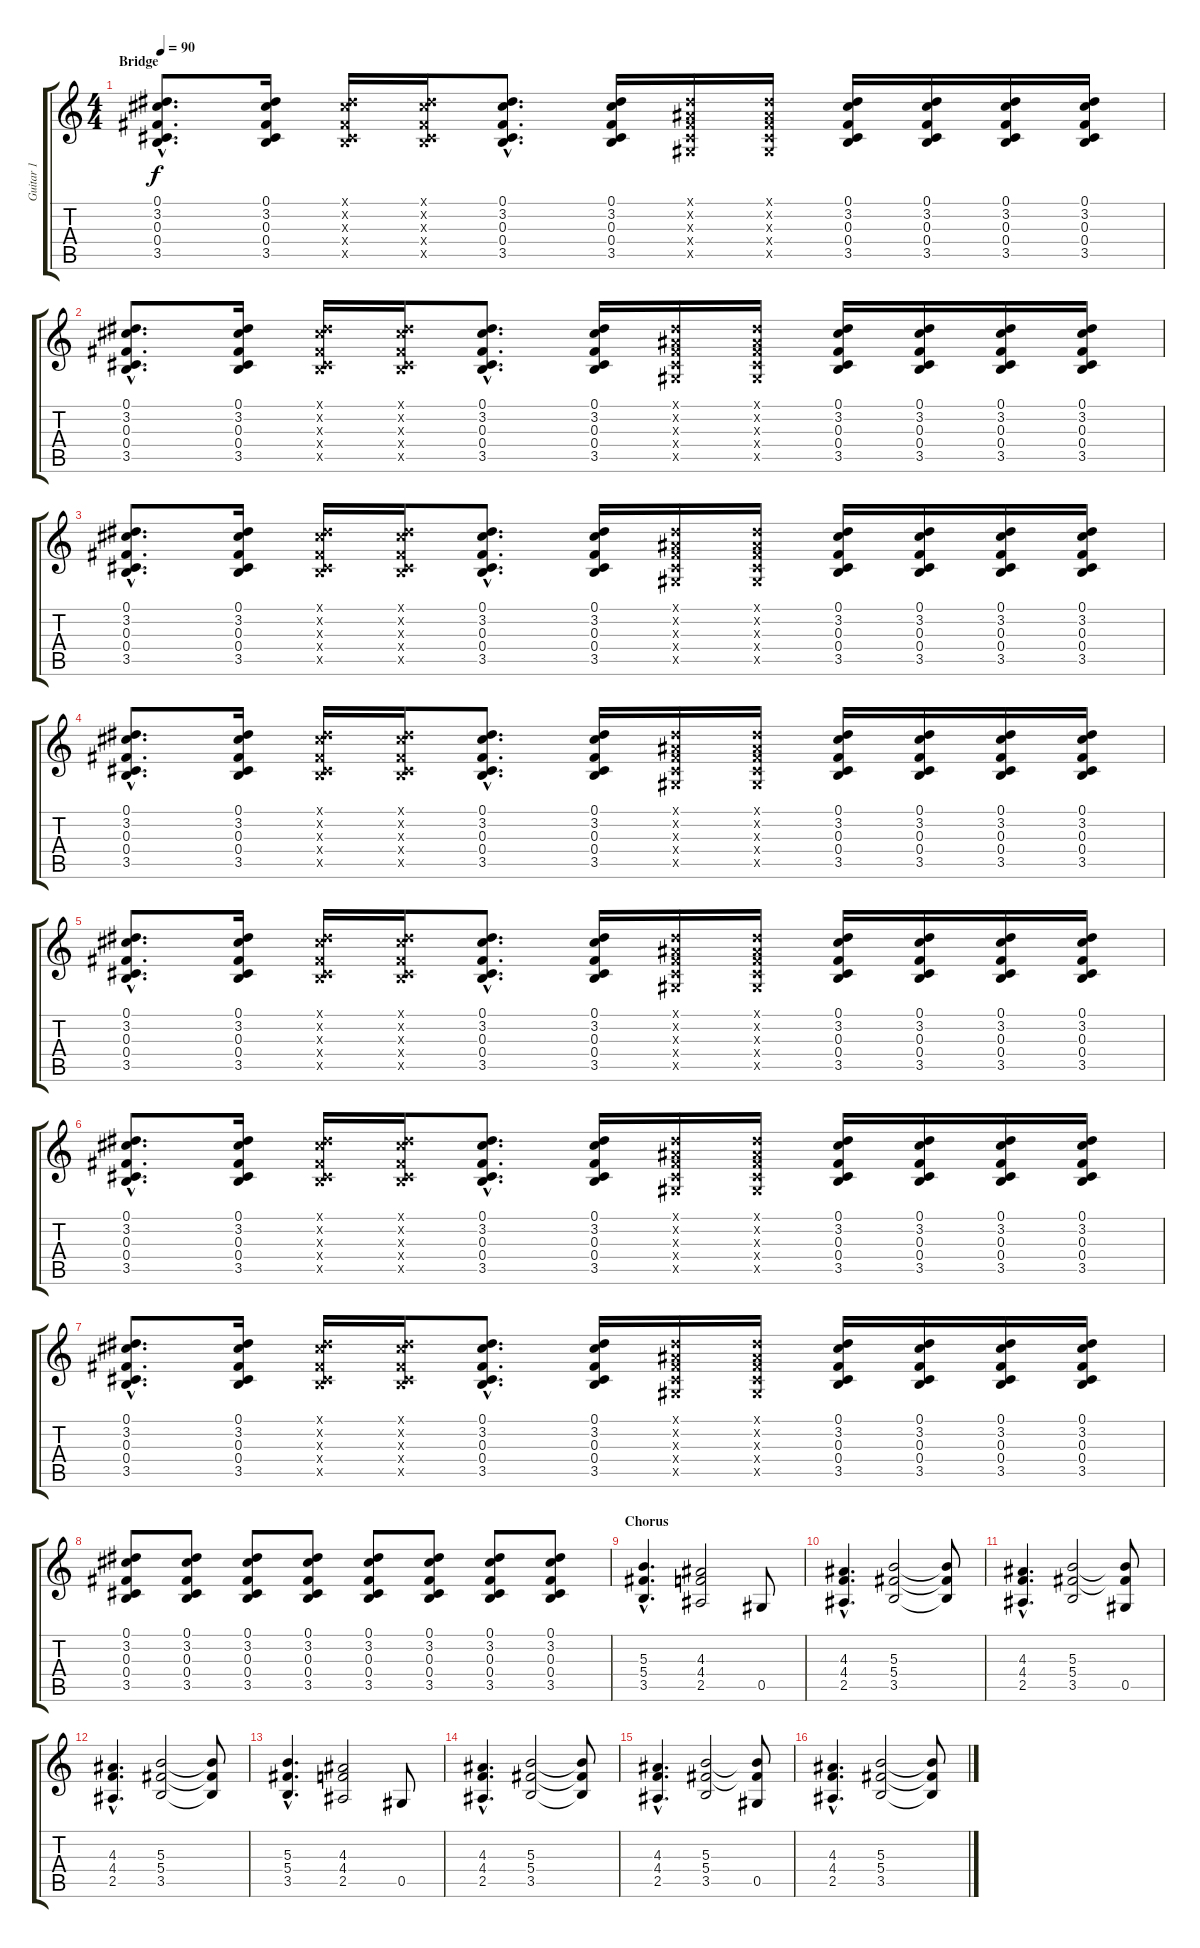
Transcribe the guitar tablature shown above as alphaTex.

\track ("Guitar 1" "Guitar 1") {instrument electricguitarclean}
\staff {score tabs}
\tuning (Eb4 Bb3 Gb3 Db3 Ab2 Eb2) {hide}
\ts (4 4)
\section ("" "Bridge")
\tempo 90
\clef g2
\ks c
(0.1{hac} 3.2{hac} 0.3{hac} 0.4{hac} 3.5{hac}).8{d dy f} (0.1 3.2 0.3 0.4 3.5).16 (0.1{x} 3.2{x} 0.3{x} 0.4{x} 3.5{x}).16 (0.1{x} 3.2{x} 0.3{x} 0.4{x} 3.5{x}).16 (0.1{hac} 3.2{hac} 0.3{hac} 0.4{hac} 3.5{hac}).8{d} (0.1 3.2 0.3 0.4 3.5).16 (0.1{x} 0.2{x} 0.3{x} 0.4{x} 0.5{x}).16 (0.1{x} 0.2{x} 0.3{x} 0.4{x} 0.5{x}).16 (0.1 3.2 0.3 0.4 3.5).16 (0.1 3.2 0.3 0.4 3.5).16 (0.1 3.2 0.3 0.4 3.5).16 (0.1 3.2 0.3 0.4 3.5).16 |
(0.1{hac} 3.2{hac} 0.3{hac} 0.4{hac} 3.5{hac}).8{d} (0.1 3.2 0.3 0.4 3.5).16 (0.1{x} 3.2{x} 0.3{x} 0.4{x} 3.5{x}).16 (0.1{x} 3.2{x} 0.3{x} 0.4{x} 3.5{x}).16 (0.1{hac} 3.2{hac} 0.3{hac} 0.4{hac} 3.5{hac}).8{d} (0.1 3.2 0.3 0.4 3.5).16 (0.1{x} 0.2{x} 0.3{x} 0.4{x} 0.5{x}).16 (0.1{x} 0.2{x} 0.3{x} 0.4{x} 0.5{x}).16 (0.1 3.2 0.3 0.4 3.5).16 (0.1 3.2 0.3 0.4 3.5).16 (0.1 3.2 0.3 0.4 3.5).16 (0.1 3.2 0.3 0.4 3.5).16 |
(0.1{hac} 3.2{hac} 0.3{hac} 0.4{hac} 3.5{hac}).8{d} (0.1 3.2 0.3 0.4 3.5).16 (0.1{x} 3.2{x} 0.3{x} 0.4{x} 3.5{x}).16 (0.1{x} 3.2{x} 0.3{x} 0.4{x} 3.5{x}).16 (0.1{hac} 3.2{hac} 0.3{hac} 0.4{hac} 3.5{hac}).8{d} (0.1 3.2 0.3 0.4 3.5).16 (0.1{x} 0.2{x} 0.3{x} 0.4{x} 0.5{x}).16 (0.1{x} 0.2{x} 0.3{x} 0.4{x} 0.5{x}).16 (0.1 3.2 0.3 0.4 3.5).16 (0.1 3.2 0.3 0.4 3.5).16 (0.1 3.2 0.3 0.4 3.5).16 (0.1 3.2 0.3 0.4 3.5).16 |
(0.1{hac} 3.2{hac} 0.3{hac} 0.4{hac} 3.5{hac}).8{d} (0.1 3.2 0.3 0.4 3.5).16 (0.1{x} 3.2{x} 0.3{x} 0.4{x} 3.5{x}).16 (0.1{x} 3.2{x} 0.3{x} 0.4{x} 3.5{x}).16 (0.1{hac} 3.2{hac} 0.3{hac} 0.4{hac} 3.5{hac}).8{d} (0.1 3.2 0.3 0.4 3.5).16 (0.1{x} 0.2{x} 0.3{x} 0.4{x} 0.5{x}).16 (0.1{x} 0.2{x} 0.3{x} 0.4{x} 0.5{x}).16 (0.1 3.2 0.3 0.4 3.5).16 (0.1 3.2 0.3 0.4 3.5).16 (0.1 3.2 0.3 0.4 3.5).16 (0.1 3.2 0.3 0.4 3.5).16 |
(0.1{hac} 3.2{hac} 0.3{hac} 0.4{hac} 3.5{hac}).8{d} (0.1 3.2 0.3 0.4 3.5).16 (0.1{x} 3.2{x} 0.3{x} 0.4{x} 3.5{x}).16 (0.1{x} 3.2{x} 0.3{x} 0.4{x} 3.5{x}).16 (0.1{hac} 3.2{hac} 0.3{hac} 0.4{hac} 3.5{hac}).8{d} (0.1 3.2 0.3 0.4 3.5).16 (0.1{x} 0.2{x} 0.3{x} 0.4{x} 0.5{x}).16 (0.1{x} 0.2{x} 0.3{x} 0.4{x} 0.5{x}).16 (0.1 3.2 0.3 0.4 3.5).16 (0.1 3.2 0.3 0.4 3.5).16 (0.1 3.2 0.3 0.4 3.5).16 (0.1 3.2 0.3 0.4 3.5).16 |
(0.1{hac} 3.2{hac} 0.3{hac} 0.4{hac} 3.5{hac}).8{d} (0.1 3.2 0.3 0.4 3.5).16 (0.1{x} 3.2{x} 0.3{x} 0.4{x} 3.5{x}).16 (0.1{x} 3.2{x} 0.3{x} 0.4{x} 3.5{x}).16 (0.1{hac} 3.2{hac} 0.3{hac} 0.4{hac} 3.5{hac}).8{d} (0.1 3.2 0.3 0.4 3.5).16 (0.1{x} 0.2{x} 0.3{x} 0.4{x} 0.5{x}).16 (0.1{x} 0.2{x} 0.3{x} 0.4{x} 0.5{x}).16 (0.1 3.2 0.3 0.4 3.5).16 (0.1 3.2 0.3 0.4 3.5).16 (0.1 3.2 0.3 0.4 3.5).16 (0.1 3.2 0.3 0.4 3.5).16 |
(0.1{hac} 3.2{hac} 0.3{hac} 0.4{hac} 3.5{hac}).8{d} (0.1 3.2 0.3 0.4 3.5).16 (0.1{x} 3.2{x} 0.3{x} 0.4{x} 3.5{x}).16 (0.1{x} 3.2{x} 0.3{x} 0.4{x} 3.5{x}).16 (0.1{hac} 3.2{hac} 0.3{hac} 0.4{hac} 3.5{hac}).8{d} (0.1 3.2 0.3 0.4 3.5).16 (0.1{x} 0.2{x} 0.3{x} 0.4{x} 0.5{x}).16 (0.1{x} 0.2{x} 0.3{x} 0.4{x} 0.5{x}).16 (0.1 3.2 0.3 0.4 3.5).16 (0.1 3.2 0.3 0.4 3.5).16 (0.1 3.2 0.3 0.4 3.5).16 (0.1 3.2 0.3 0.4 3.5).16 |
(0.1 3.2 0.3 0.4 3.5).8 (0.1 3.2 0.3 0.4 3.5).8 (0.1 3.2 0.3 0.4 3.5).8 (0.1 3.2 0.3 0.4 3.5).8 (0.1 3.2 0.3 0.4 3.5).8{volume 13 instrument distortionguitar} (0.1 3.2 0.3 0.4 3.5).8 (0.1 3.2 0.3 0.4 3.5).8 (0.1 3.2 0.3 0.4 3.5).8 |
\section ("" "Chorus")
(5.3{hac} 5.4{hac} 3.5{hac}).4{d instrument distortionguitar} (4.3 4.4 2.5).2 0.5.8 |
(4.3{hac} 4.4{hac} 2.5{hac}).4{d} (5.3 5.4 3.5).2 (5.3{t} 5.4{t} 3.5{t}).8 |
(4.3{hac} 4.4{hac} 2.5{hac}).4{d} (5.3 5.4 3.5).2 (5.3{t} 5.4{t} 0.5).8 |
(4.3{hac} 4.4{hac} 2.5{hac}).4{d} (5.3 5.4 3.5).2 (5.3{t} 5.4{t} 3.5{t}).8 |
(5.3{hac} 5.4{hac} 3.5{hac}).4{d} (4.3 4.4 2.5).2 0.5.8 |
(4.3{hac} 4.4{hac} 2.5{hac}).4{d} (5.3 5.4 3.5).2 (5.3{t} 5.4{t} 3.5{t}).8 |
(4.3{hac} 4.4{hac} 2.5{hac}).4{d} (5.3 5.4 3.5).2 (5.3{t} 5.4{t} 0.5).8 |
(4.3{hac} 4.4{hac} 2.5{hac}).4{d} (5.3 5.4 3.5).2 (5.3{t} 5.4{t} 3.5{t}).8
